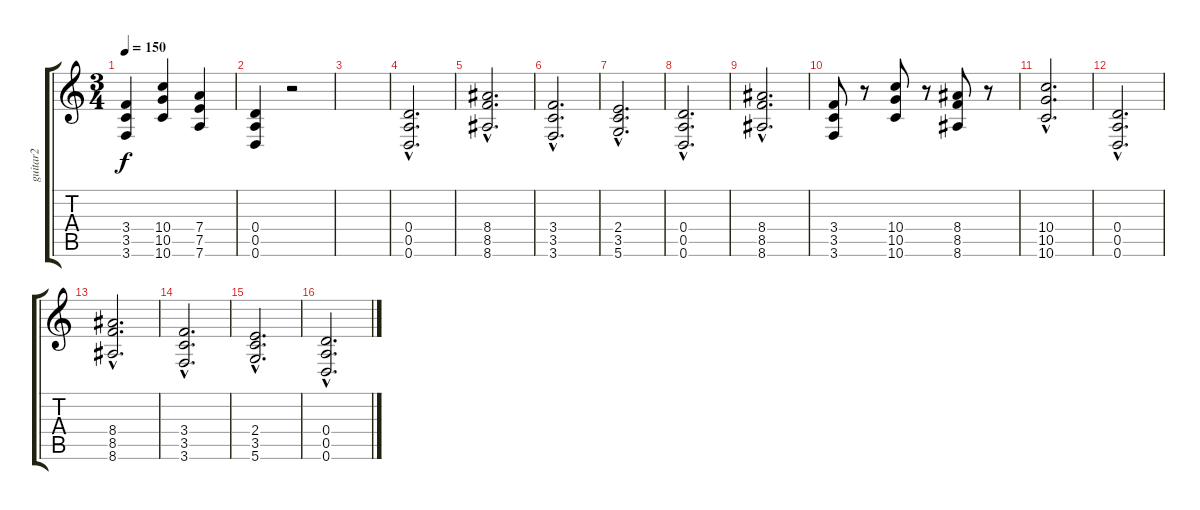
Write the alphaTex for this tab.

\track ("guitar2" "guitar2") {instrument distortionguitar}
\staff {score tabs}
\tuning (E4 B3 G3 D3 A2 D2) {hide}
\ts (3 4)
\tempo 150
\clef g2
\ks c
(3.4 3.5 3.6).4{dy f} (10.4 10.5 10.6).4 (7.4 7.5 7.6).4 |
(0.4 0.5 0.6).4 r.2 |
|
(0.4{hac} 0.5{hac} 0.6{hac}).2{d balance 8} |
(8.4{hac} 8.5{hac} 8.6{hac}).2{d} |
(3.4{hac} 3.5{hac} 3.6{hac}).2{d} |
(2.4{hac} 3.5{hac} 5.6{hac}).2{d} |
(0.4{hac} 0.5{hac} 0.6{hac}).2{d} |
(8.4{hac} 8.5{hac} 8.6{hac}).2{d} |
(3.4 3.5 3.6).8 r.8 (10.4 10.5 10.6).8 r.8 (8.4 8.5 8.6).8 r.8 |
(10.4{hac} 10.5{hac} 10.6{hac}).2{d} |
(0.4{hac} 0.5{hac} 0.6{hac}).2{d} |
(8.4{hac} 8.5{hac} 8.6{hac}).2{d} |
(3.4{hac} 3.5{hac} 3.6{hac}).2{d} |
(2.4{hac} 3.5{hac} 5.6{hac}).2{d} |
(0.4{hac} 0.5{hac} 0.6{hac}).2{d}
